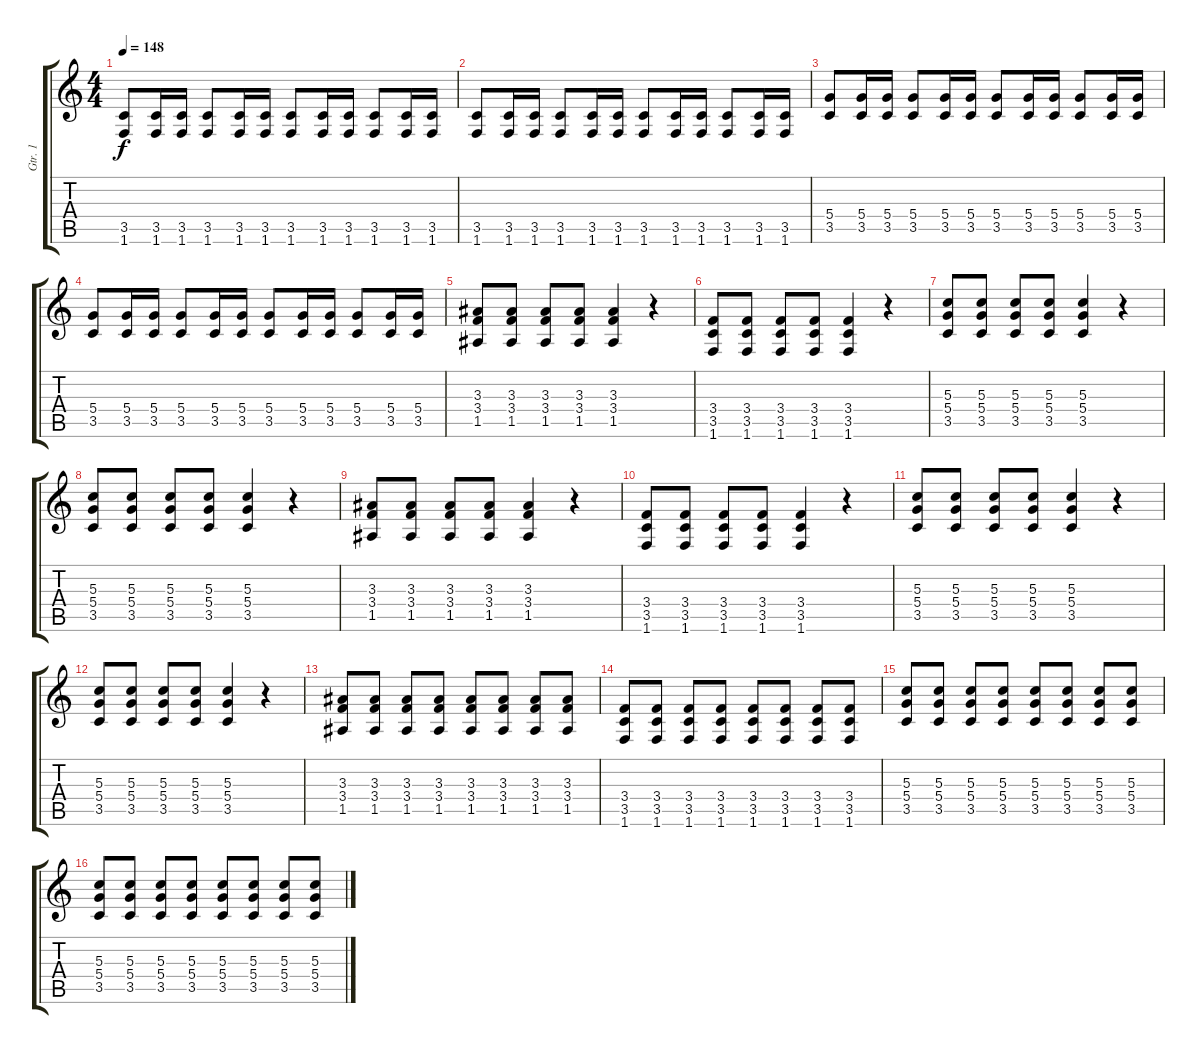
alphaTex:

\track ("Gtr. 1" "Gtr. 1") {instrument distortionguitar}
\staff {score tabs}
\tuning (E4 B3 G3 D3 A2 E2) {hide}
\ts (4 4)
\tempo 148
\clef g2
\ks c
(3.5 1.6).8{dy f} (3.5 1.6).16 (3.5 1.6).16 (3.5 1.6).8 (3.5 1.6).16 (3.5 1.6).16 (3.5 1.6).8 (3.5 1.6).16 (3.5 1.6).16 (3.5 1.6).8 (3.5 1.6).16 (3.5 1.6).16 |
(3.5 1.6).8 (3.5 1.6).16 (3.5 1.6).16 (3.5 1.6).8 (3.5 1.6).16 (3.5 1.6).16 (3.5 1.6).8 (3.5 1.6).16 (3.5 1.6).16 (3.5 1.6).8 (3.5 1.6).16 (3.5 1.6).16 |
(5.4 3.5).8 (5.4 3.5).16 (5.4 3.5).16 (5.4 3.5).8 (5.4 3.5).16 (5.4 3.5).16 (5.4 3.5).8 (5.4 3.5).16 (5.4 3.5).16 (5.4 3.5).8 (5.4 3.5).16 (5.4 3.5).16 |
(5.4 3.5).8 (5.4 3.5).16 (5.4 3.5).16 (5.4 3.5).8 (5.4 3.5).16 (5.4 3.5).16 (5.4 3.5).8 (5.4 3.5).16 (5.4 3.5).16 (5.4 3.5).8 (5.4 3.5).16 (5.4 3.5).16 |
(3.3 3.4 1.5).8{instrument distortionguitar} (3.3 3.4 1.5).8 (3.3 3.4 1.5).8 (3.3 3.4 1.5).8 (3.3 3.4 1.5).4 r.4 |
(3.4 3.5 1.6).8 (3.4 3.5 1.6).8 (3.4 3.5 1.6).8 (3.4 3.5 1.6).8 (3.4 3.5 1.6).4 r.4 |
(5.3 5.4 3.5).8 (5.3 5.4 3.5).8 (5.3 5.4 3.5).8 (5.3 5.4 3.5).8 (5.3 5.4 3.5).4 r.4 |
(5.3 5.4 3.5).8 (5.3 5.4 3.5).8 (5.3 5.4 3.5).8 (5.3 5.4 3.5).8 (5.3 5.4 3.5).4 r.4 |
(3.3 3.4 1.5).8 (3.3 3.4 1.5).8 (3.3 3.4 1.5).8 (3.3 3.4 1.5).8 (3.3 3.4 1.5).4 r.4 |
(3.4 3.5 1.6).8 (3.4 3.5 1.6).8 (3.4 3.5 1.6).8 (3.4 3.5 1.6).8 (3.4 3.5 1.6).4 r.4 |
(5.3 5.4 3.5).8 (5.3 5.4 3.5).8 (5.3 5.4 3.5).8 (5.3 5.4 3.5).8 (5.3 5.4 3.5).4 r.4 |
(5.3 5.4 3.5).8 (5.3 5.4 3.5).8 (5.3 5.4 3.5).8 (5.3 5.4 3.5).8 (5.3 5.4 3.5).4 r.4 |
(3.3 3.4 1.5).8 (3.3 3.4 1.5).8 (3.3 3.4 1.5).8 (3.3 3.4 1.5).8 (3.3 3.4 1.5).8 (3.3 3.4 1.5).8 (3.3 3.4 1.5).8 (3.3 3.4 1.5).8 |
(3.4 3.5 1.6).8 (3.4 3.5 1.6).8 (3.4 3.5 1.6).8 (3.4 3.5 1.6).8 (3.4 3.5 1.6).8 (3.4 3.5 1.6).8 (3.4 3.5 1.6).8 (3.4 3.5 1.6).8 |
(5.3 5.4 3.5).8 (5.3 5.4 3.5).8 (5.3 5.4 3.5).8 (5.3 5.4 3.5).8 (5.3 5.4 3.5).8 (5.3 5.4 3.5).8 (5.3 5.4 3.5).8 (5.3 5.4 3.5).8 |
(5.3 5.4 3.5).8 (5.3 5.4 3.5).8 (5.3 5.4 3.5).8 (5.3 5.4 3.5).8 (5.3 5.4 3.5).8 (5.3 5.4 3.5).8 (5.3 5.4 3.5).8 (5.3 5.4 3.5).8
